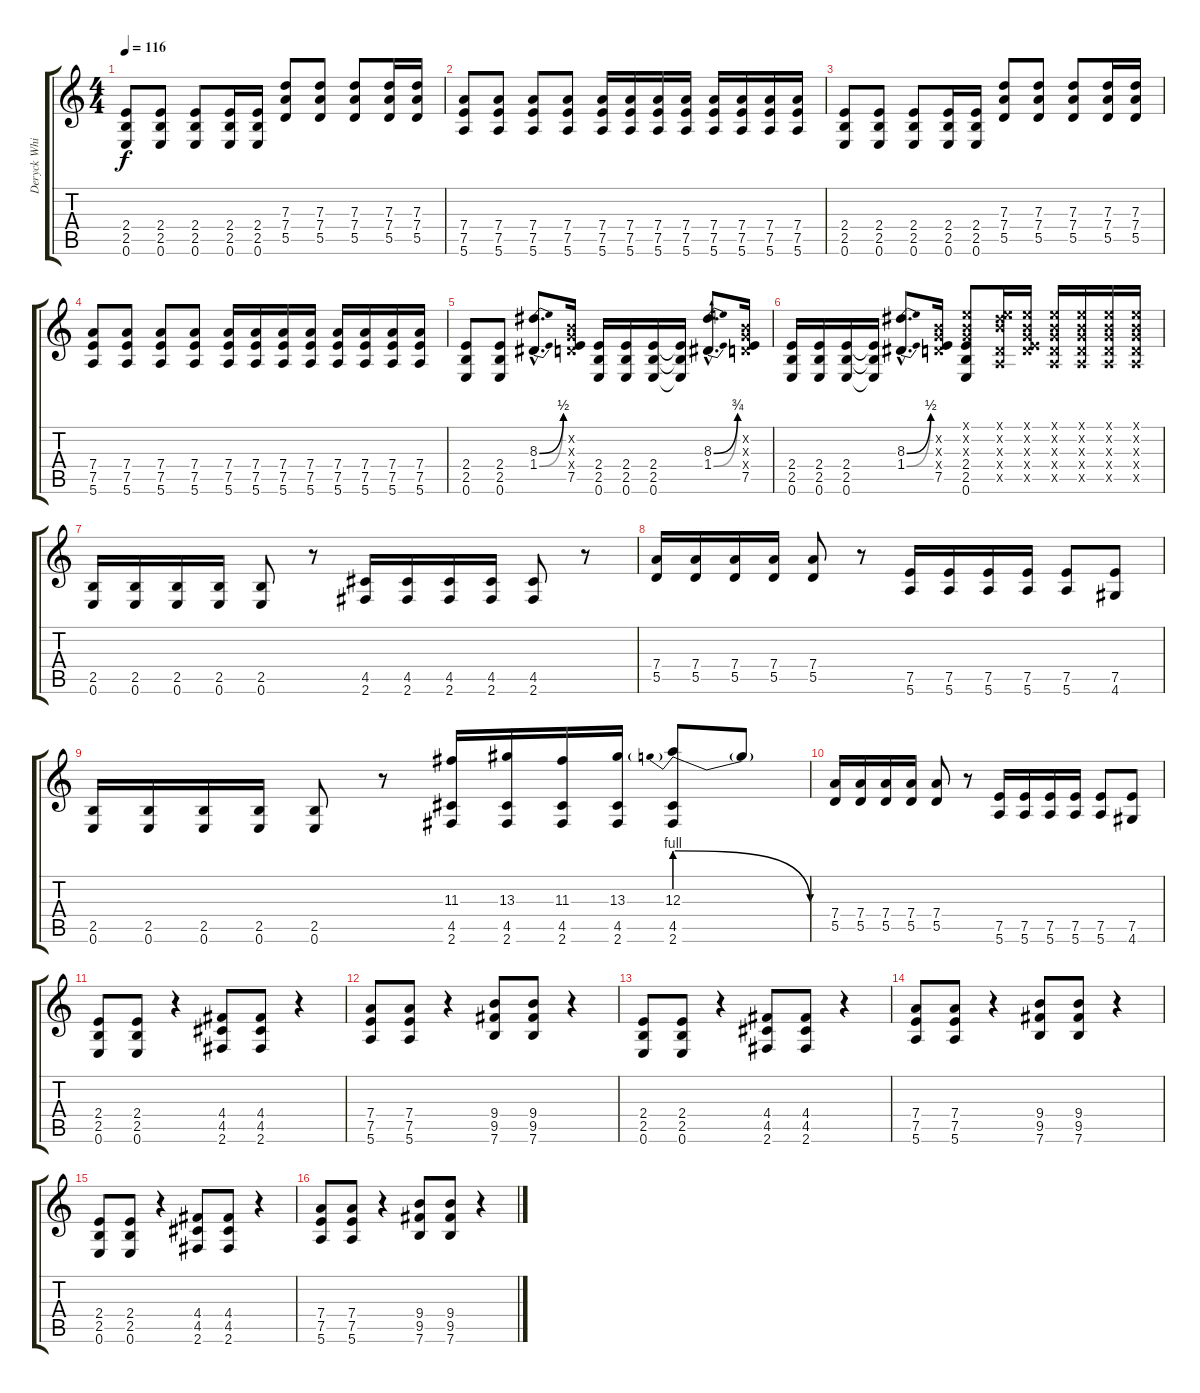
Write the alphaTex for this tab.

\track ("Deryck Whibley (BIZZY D.)" "Deryck Whi") {instrument distortionguitar}
\staff {score tabs}
\tuning (E4 B3 G3 D3 A2 E2) {hide}
\ts (4 4)
\tempo 116
\clef g2
\ks c
(2.4 2.5 0.6).8{dy f} (2.4 2.5 0.6).8 (2.4 2.5 0.6).8 (2.4 2.5 0.6).16 (2.4 2.5 0.6).16 (7.3 7.4 5.5).8 (7.3 7.4 5.5).8 (7.3 7.4 5.5).8 (7.3 7.4 5.5).16 (7.3 7.4 5.5).16 |
(7.4 7.5 5.6).8 (7.4 7.5 5.6).8 (7.4 7.5 5.6).8 (7.4 7.5 5.6).8 (7.4 7.5 5.6).16 (7.4 7.5 5.6).16 (7.4 7.5 5.6).16 (7.4 7.5 5.6).16 (7.4 7.5 5.6).16 (7.4 7.5 5.6).16 (7.4 7.5 5.6).16 (7.4 7.5 5.6).16 |
(2.4 2.5 0.6).8 (2.4 2.5 0.6).8 (2.4 2.5 0.6).8 (2.4 2.5 0.6).16 (2.4 2.5 0.6).16 (7.3 7.4 5.5).8 (7.3 7.4 5.5).8 (7.3 7.4 5.5).8 (7.3 7.4 5.5).16 (7.3 7.4 5.5).16 |
(7.4 7.5 5.6).8 (7.4 7.5 5.6).8 (7.4 7.5 5.6).8 (7.4 7.5 5.6).8 (7.4 7.5 5.6).16 (7.4 7.5 5.6).16 (7.4 7.5 5.6).16 (7.4 7.5 5.6).16 (7.4 7.5 5.6).16 (7.4 7.5 5.6).16 (7.4 7.5 5.6).16 (7.4 7.5 5.6).16 |
(2.4 2.5 0.6).8 (2.4 2.5 0.6).8 (8.3{be (bend 0 0 60 2) hac} 1.4{be (bend 0 0 60 2) hac}).8{d} (0.2{x} 0.3{x} 0.4{x} 7.5).16 (2.4 2.5 0.6).16 (2.4 2.5 0.6).16 (2.4 2.5 0.6).16 (2.4{t} 2.5{t} 0.6{t}).16 (8.3{be (bend 0 0 60 3) hac} 1.4{be (bend 0 0 60 2) hac}).8{d} (0.2{x} 0.3{x} 0.4{x} 7.5).16 |
(2.4 2.5 0.6).16 (2.4 2.5 0.6).16 (2.4 2.5 0.6).16 (2.4{t} 2.5{t} 0.6{t}).16 (8.3{be (bend 0 0 60 2) hac} 1.4{be (bend 0 0 60 2) hac}).8{d} (0.2{x} 0.3{x} 0.4{x} 7.5).16 (0.1{x} 0.2{x} 0.3{x} 2.4 2.5 0.6).8 (0.1{x} 0.2{x} 8.3{x} 0.4{x} 0.5{x}).16 (0.1{x} 0.2{x} 0.3{x} 0.4{x} 7.5{x}).16 (0.1{x} 0.2{x} 0.3{x} 0.4{x} 0.5{x}).16 (0.1{x} 0.2{x} 0.3{x} 0.4{x} 0.5{x}).16 (0.1{x} 0.2{x} 0.3{x} 0.4{x} 0.5{x}).16 (0.1{x} 0.2{x} 0.3{x} 0.4{x} 0.5{x}).16 |
(2.5 0.6).16 (2.5 0.6).16 (2.5 0.6).16 (2.5 0.6).16 (2.5 0.6).8 r.8 (4.5 2.6).16 (4.5 2.6).16 (4.5 2.6).16 (4.5 2.6).16 (4.5 2.6).8 r.8 |
(7.4 5.5).16 (7.4 5.5).16 (7.4 5.5).16 (7.4 5.5).16 (7.4 5.5).8 r.8 (7.5 5.6).16 (7.5 5.6).16 (7.5 5.6).16 (7.5 5.6).16 (7.5 5.6).8 (7.5 4.6).8 |
(2.5 0.6).16 (2.5 0.6).16 (2.5 0.6).16 (2.5 0.6).16 (2.5 0.6).8 r.8 (11.3 4.5 2.6).16 (13.3 4.5 2.6).16 (11.3 4.5 2.6).16 (13.3 4.5 2.6).16 (12.3{be (prebendrelease 0 4 60 0)} 4.5 2.6).8 12.3{t}.8 |
(7.4 5.5).16 (7.4 5.5).16 (7.4 5.5).16 (7.4 5.5).16 (7.4 5.5).8 r.8 (7.5 5.6).16 (7.5 5.6).16 (7.5 5.6).16 (7.5 5.6).16 (7.5 5.6).8 (7.5 4.6).8 |
(2.4 2.5 0.6).8 (2.4 2.5 0.6).8 r.4 (4.4 4.5 2.6).8 (4.4 4.5 2.6).8 r.4 |
(7.4 7.5 5.6).8 (7.4 7.5 5.6).8 r.4 (9.4 9.5 7.6).8 (9.4 9.5 7.6).8 r.4 |
(2.4 2.5 0.6).8 (2.4 2.5 0.6).8 r.4 (4.4 4.5 2.6).8 (4.4 4.5 2.6).8 r.4 |
(7.4 7.5 5.6).8 (7.4 7.5 5.6).8 r.4 (9.4 9.5 7.6).8 (9.4 9.5 7.6).8 r.4 |
(2.4 2.5 0.6).8 (2.4 2.5 0.6).8 r.4 (4.4 4.5 2.6).8 (4.4 4.5 2.6).8 r.4 |
(7.4 7.5 5.6).8 (7.4 7.5 5.6).8 r.4 (9.4 9.5 7.6).8 (9.4 9.5 7.6).8 r.4
